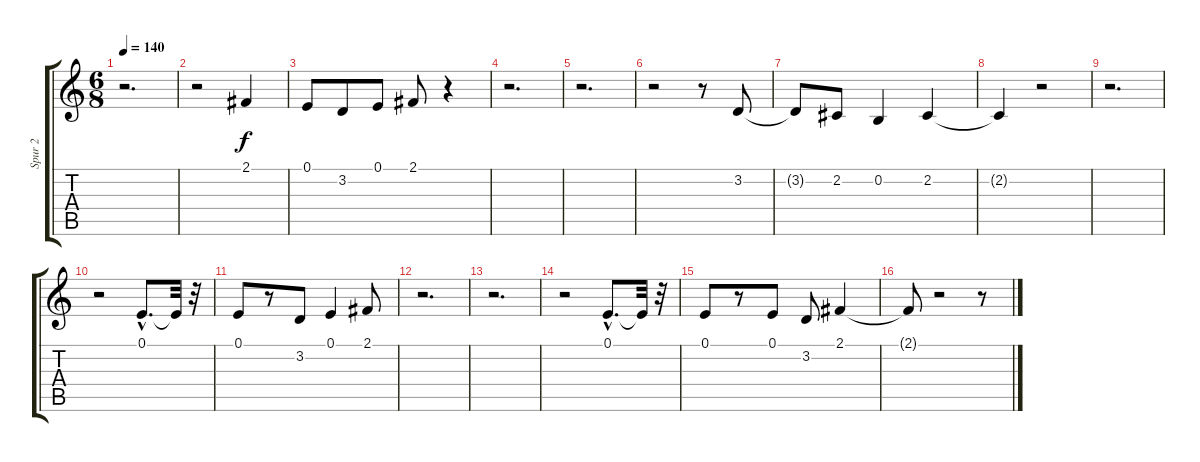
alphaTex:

\track ("Spur 2" "Spur 2") {instrument pad3polysynth}
\staff {score tabs}
\tuning (E4 B3 G3 D3 A2 E2) {hide}
\ts (6 8)
\tempo 140
\clef g2
\ks c
r.2{d dy f} |
r.2 2.1.4 |
0.1.8 3.2.8 0.1.8 2.1.8 r.4 |
r.2{d} |
r.2{d} |
r.2 r.8 3.2.8 |
3.2{t}.8 2.2.8 0.2.4 2.2.4 |
2.2{t}.4 r.2 |
r.2{d} |
r.2 0.1{hac}.8{d} 0.1{t}.32 r.32 |
0.1.8 r.8 3.2.8 0.1.4 2.1.8 |
r.2{d} |
r.2{d} |
r.2 0.1{hac}.8{d} 0.1{t}.32 r.32 |
0.1.8 r.8 0.1.8 3.2.8 2.1.4 |
2.1{t}.8 r.2 r.8
